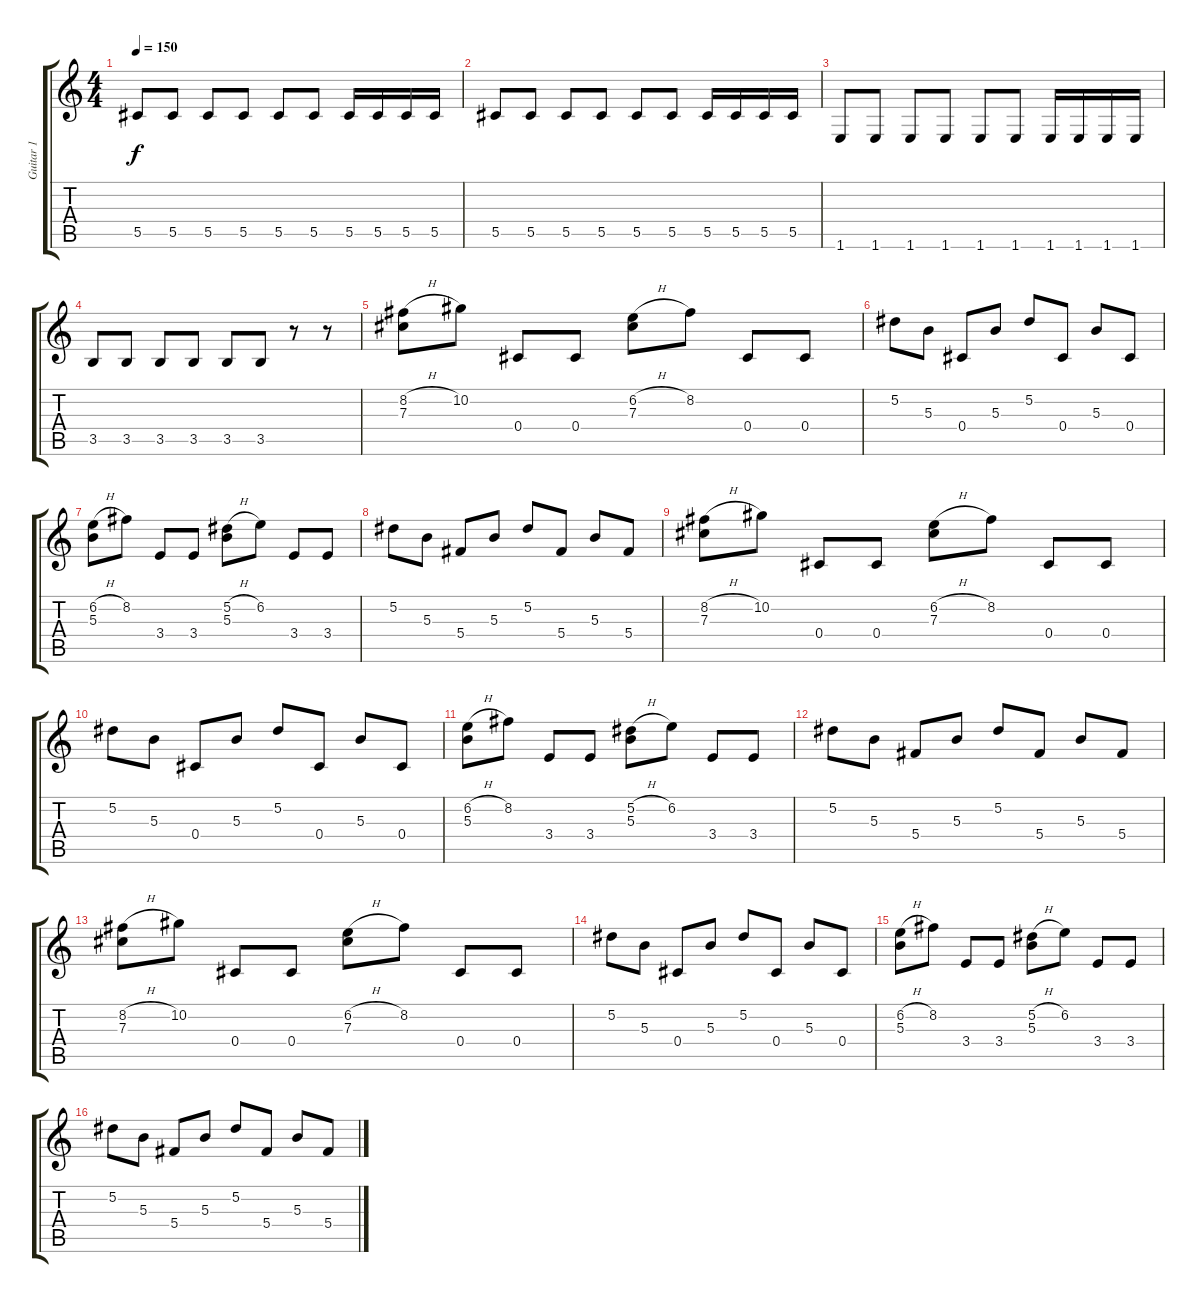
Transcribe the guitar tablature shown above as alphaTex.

\track ("Guitar 1" "Guitar 1") {instrument distortionguitar}
\staff {score tabs}
\tuning (Eb4 Bb3 Gb3 Db3 Ab2 Eb2) {hide}
\ts (4 4)
\tempo 150
\clef g2
\ks c
5.5.8{dy f} 5.5.8 5.5.8 5.5.8 5.5.8 5.5.8 5.5.16 5.5.16 5.5.16 5.5.16 |
5.5.8 5.5.8 5.5.8 5.5.8 5.5.8 5.5.8 5.5.16 5.5.16 5.5.16 5.5.16 |
1.6.8 1.6.8 1.6.8 1.6.8 1.6.8 1.6.8 1.6.16 1.6.16 1.6.16 1.6.16 |
3.5.8 3.5.8 3.5.8 3.5.8 3.5.8 3.5.8 r.8 r.8 |
(8.2{h} 7.3).8 10.2.8 0.4.8 0.4.8 (6.2{h} 7.3).8 8.2.8 0.4.8 0.4.8 |
5.2.8 5.3.8 0.4.8 5.3.8 5.2.8 0.4.8 5.3.8 0.4.8 |
(6.2{h} 5.3).8 8.2.8 3.4.8 3.4.8 (5.2{h} 5.3).8 6.2.8 3.4.8 3.4.8 |
5.2.8 5.3.8 5.4.8 5.3.8 5.2.8 5.4.8 5.3.8 5.4.8 |
(8.2{h} 7.3).8 10.2.8 0.4.8 0.4.8 (6.2{h} 7.3).8 8.2.8 0.4.8 0.4.8 |
5.2.8 5.3.8 0.4.8 5.3.8 5.2.8 0.4.8 5.3.8 0.4.8 |
(6.2{h} 5.3).8 8.2.8 3.4.8 3.4.8 (5.2{h} 5.3).8 6.2.8 3.4.8 3.4.8 |
5.2.8 5.3.8 5.4.8 5.3.8 5.2.8 5.4.8 5.3.8 5.4.8 |
(8.2{h} 7.3).8 10.2.8 0.4.8 0.4.8 (6.2{h} 7.3).8 8.2.8 0.4.8 0.4.8 |
5.2.8 5.3.8 0.4.8 5.3.8 5.2.8 0.4.8 5.3.8 0.4.8 |
(6.2{h} 5.3).8 8.2.8 3.4.8 3.4.8 (5.2{h} 5.3).8 6.2.8 3.4.8 3.4.8 |
5.2.8 5.3.8 5.4.8 5.3.8 5.2.8 5.4.8 5.3.8 5.4.8
